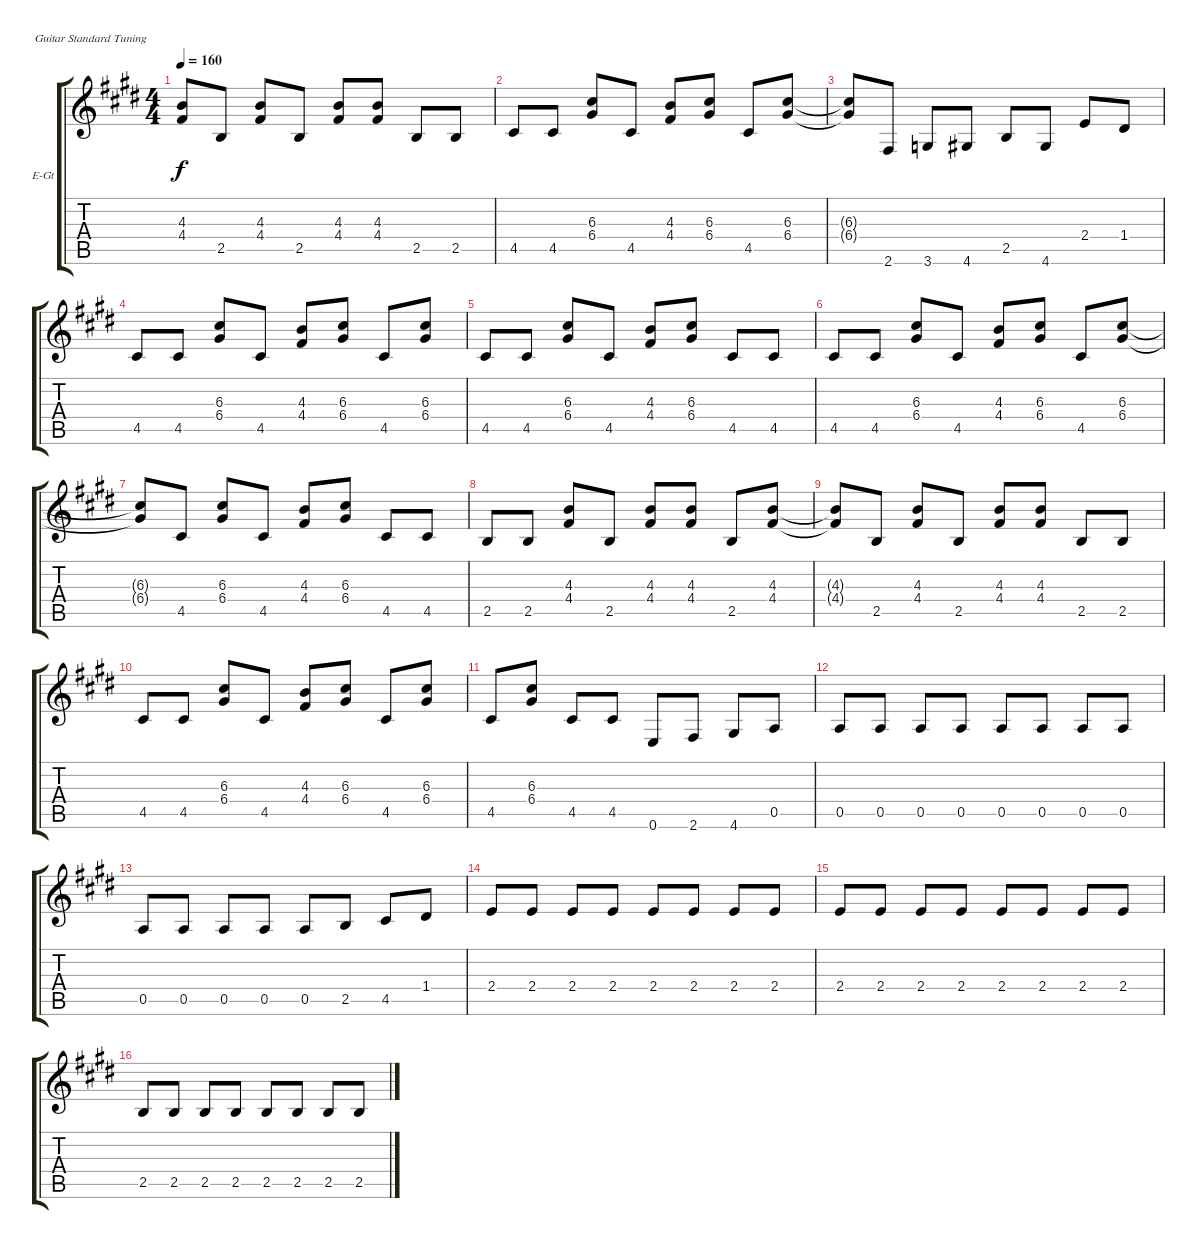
\bracketExtendMode groupsimilarinstruments
\firstSystemTrackNameOrientation horizontal
\otherSystemsTrackNameOrientation horizontal
\track ("Guitar 1" "E-Gt") {instrument distortionguitar}
\staff {score tabs}
\tuning (E4 B3 G3 D3 A2 E2)
\ts (4 4)
\tempo 160
\clef g2
\ks e
(4.3{t} 4.4{t}).8{dy f} 2.5.8 (4.3 4.4).8 2.5.8 (4.3 4.4).8 (4.3 4.4).8 2.5.8 2.5.8 |
4.5.8 4.5.8 (6.3 6.4).8 4.5.8 (4.3 4.4).8 (6.3 6.4).8 4.5.8 (6.3 6.4).8 |
(6.3{t} 6.4{t}).8 2.6.8 3.6.8 4.6.8 2.5.8 4.6.8 2.4.8 1.4.8 |
4.5.8 4.5.8 (6.3 6.4).8 4.5.8 (4.3 4.4).8 (6.3 6.4).8 4.5.8 (6.3 6.4).8 |
4.5.8 4.5.8 (6.3 6.4).8 4.5.8 (4.3 4.4).8 (6.3 6.4).8 4.5.8 4.5.8 |
4.5.8 4.5.8 (6.3 6.4).8 4.5.8 (4.3 4.4).8 (6.3 6.4).8 4.5.8 (6.3 6.4).8 |
(6.3{t} 6.4{t}).8 4.5.8 (6.3 6.4).8 4.5.8 (4.3 4.4).8 (6.3 6.4).8 4.5.8 4.5.8 |
2.5.8 2.5.8 (4.3 4.4).8 2.5.8 (4.3 4.4).8 (4.3 4.4).8 2.5.8 (4.3 4.4).8 |
(4.3{t} 4.4{t}).8 2.5.8 (4.3 4.4).8 2.5.8 (4.3 4.4).8 (4.3 4.4).8 2.5.8 2.5.8 |
4.5.8 4.5.8 (6.3 6.4).8 4.5.8 (4.3 4.4).8 (6.3 6.4).8 4.5.8 (6.3 6.4).8 |
4.5.8 (6.3 6.4).8 4.5.8 4.5.8 0.6.8 2.6.8 4.6.8 0.5.8 |
0.5.8 0.5.8 0.5.8 0.5.8 0.5.8 0.5.8 0.5.8 0.5.8 |
0.5.8 0.5.8 0.5.8 0.5.8 0.5.8 2.5.8 4.5.8 1.4.8 |
2.4.8 2.4.8 2.4.8 2.4.8 2.4.8 2.4.8 2.4.8 2.4.8 |
2.4.8 2.4.8 2.4.8 2.4.8 2.4.8 2.4.8 2.4.8 2.4.8 |
2.5.8 2.5.8 2.5.8 2.5.8 2.5.8 2.5.8 2.5.8 2.5.8
